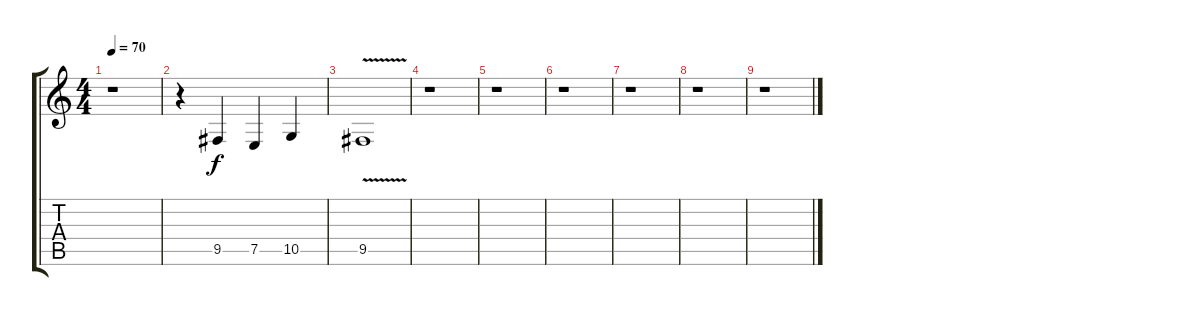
\track "" {instrument lead2sawtooth}
\staff {score tabs}
\tuning (E4 B3 G3 D3 A2 E2) {hide}
\ts (4 4)
\tempo 70
\clef g2
\ks c
r.1{dy f} |
r.4 9.5.4 7.5.4 10.5.4 |
9.5{v}.1 |
r.1 |
r.1 |
r.1 |
r.1 |
r.1 |
r.1
